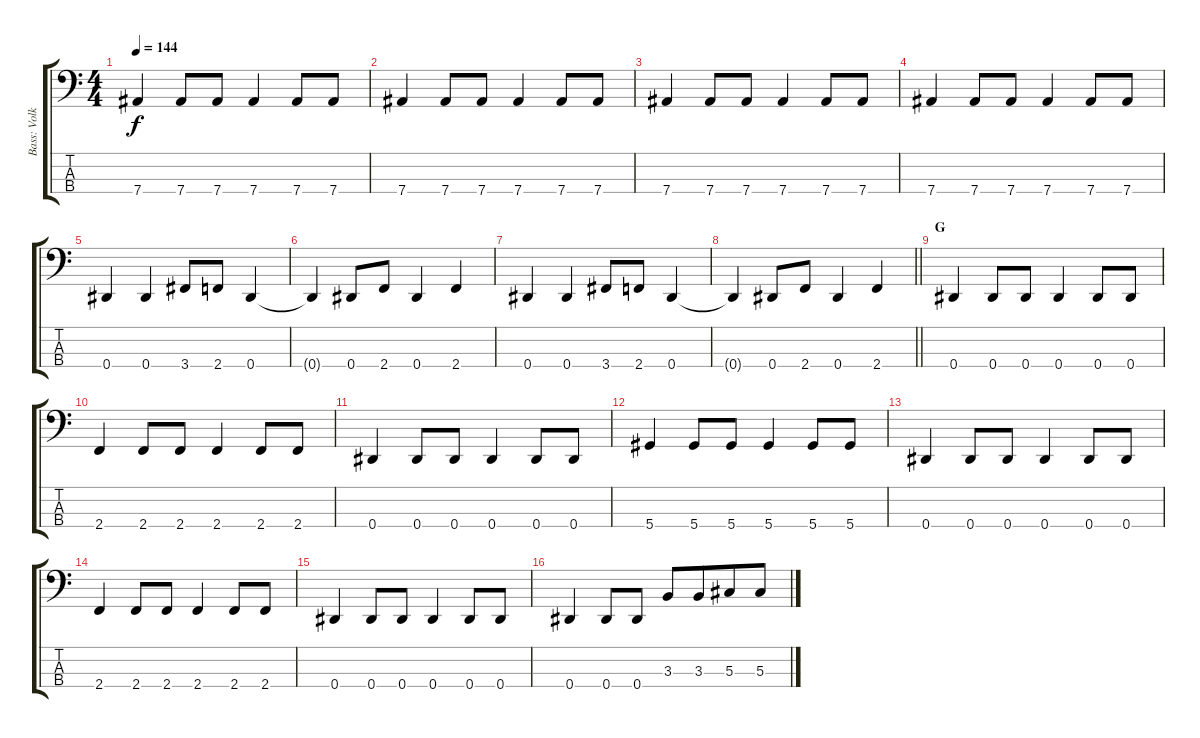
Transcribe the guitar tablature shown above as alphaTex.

\track ("Bass: Volker" "Bass: Volk") {instrument synthbass2}
\staff {score tabs}
\tuning (Gb2 Db2 Ab1 Eb1) {hide}
\ts (4 4)
\tempo 144
\clef f4
\ks c
7.4.4{dy f} 7.4.8 7.4.8 7.4.4 7.4.8 7.4.8 |
7.4.4 7.4.8 7.4.8 7.4.4 7.4.8 7.4.8 |
7.4.4 7.4.8 7.4.8 7.4.4 7.4.8 7.4.8 |
7.4.4 7.4.8 7.4.8 7.4.4 7.4.8 7.4.8 |
0.4.4 0.4.4 3.4.8 2.4.8 0.4.4 |
0.4{t}.4 0.4.8 2.4.8 0.4.4 2.4.4 |
0.4.4 0.4.4 3.4.8 2.4.8 0.4.4 |
\barLineRight lightlight
0.4{t}.4 0.4.8 2.4.8 0.4.4 2.4.4 |
\section ("" "G")
0.4.4 0.4.8 0.4.8 0.4.4 0.4.8 0.4.8 |
2.4.4 2.4.8 2.4.8 2.4.4 2.4.8 2.4.8 |
0.4.4 0.4.8 0.4.8 0.4.4 0.4.8 0.4.8 |
5.4.4 5.4.8 5.4.8 5.4.4 5.4.8 5.4.8 |
0.4.4 0.4.8 0.4.8 0.4.4 0.4.8 0.4.8 |
2.4.4 2.4.8 2.4.8 2.4.4 2.4.8 2.4.8 |
0.4.4 0.4.8 0.4.8 0.4.4 0.4.8 0.4.8 |
0.4.4 0.4.8 0.4.8 3.3.8 3.3.8{beam merge} 5.3.8 5.3.8
